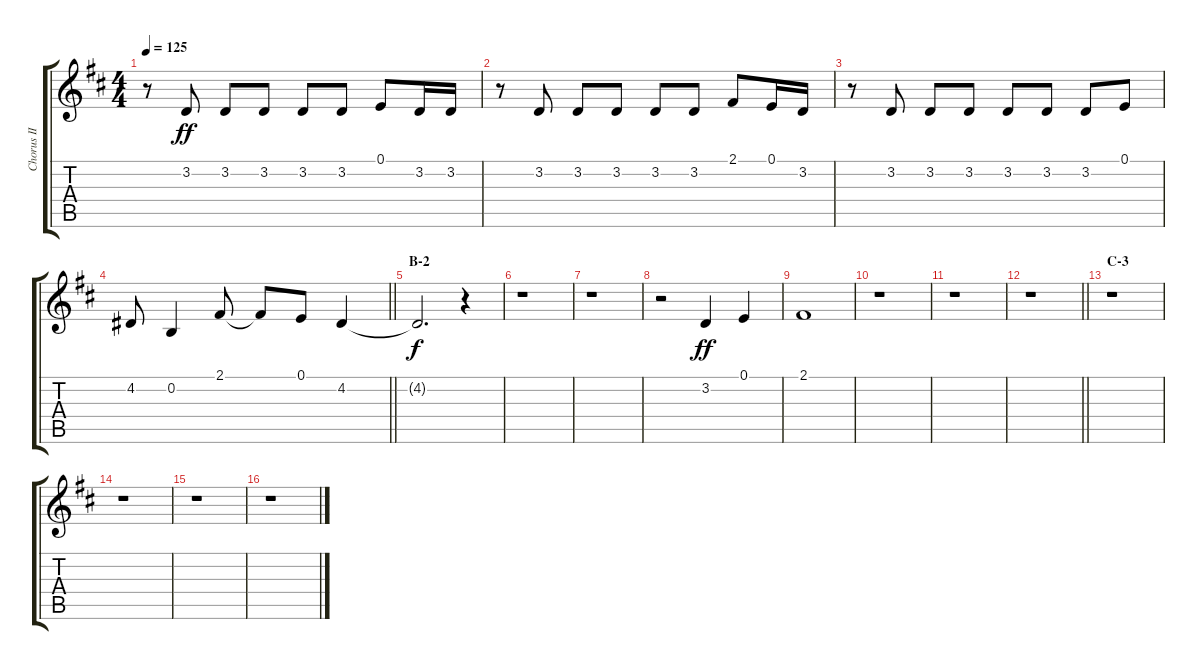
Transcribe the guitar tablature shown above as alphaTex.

\track ("Chorus II" "Chorus II") {instrument voiceoohs}
\staff {score tabs}
\tuning (E4 B3 G3 D3 A2 E2) {hide}
\ts (4 4)
\tempo 125
\clef g2
\ks d
r.8{dy ff} 3.2.8 3.2.8 3.2.8 3.2.8 3.2.8 0.1.8 3.2.16 3.2.16 |
r.8 3.2.8 3.2.8 3.2.8 3.2.8 3.2.8 2.1.8 0.1.16 3.2.16 |
r.8 3.2.8 3.2.8 3.2.8 3.2.8 3.2.8 3.2.8 0.1.8 |
\barLineRight lightlight
4.2.8 0.2.4 2.1.8 2.1{t}.8 0.1.8 4.2.4 |
\section ("" "B-2")
4.2{t}.2{d dy f} r.4 |
r.1 |
r.1 |
r.2 3.2.4{dy ff} 0.1.4 |
2.1.1 |
r.1 |
r.1 |
\barLineRight lightlight
r.1 |
\section ("" "C-3")
r.1 |
r.1 |
r.1 |
r.1
